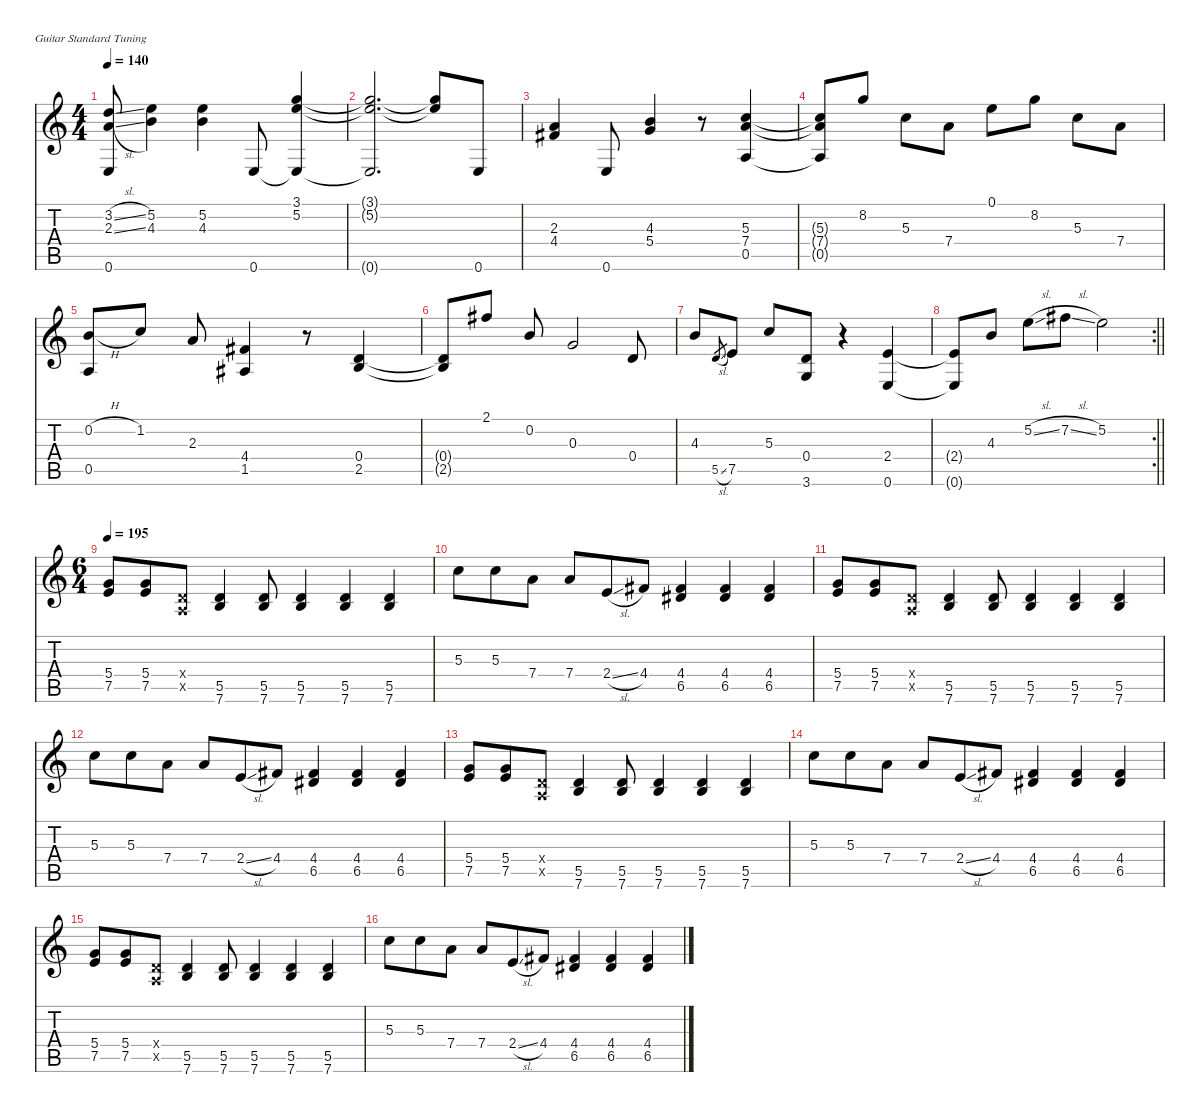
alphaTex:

\defaultSystemsLayout 4
\hideDynamics
\bracketExtendMode nobrackets
\singleTrackTrackNamePolicy hidden
\multiTrackTrackNamePolicy hidden
\firstSystemTrackNameMode fullname
\firstSystemTrackNameOrientation horizontal
\otherSystemsTrackNameOrientation horizontal
\track ("Guitar 1" "dist.guit.") {mute instrument distortionguitar}
\staff {score tabs}
\tuning (E4 B3 G3 D3 A2 E2)
\ts (4 4)
\beaming (8 2 2 2 2)
\tempo 140
\clef g2
\ks c
(3.2{sl} 0.6 2.3{sl}).8{dy f instrument electricguitarjazz beam Up} (5.2 4.3).4{beam Down} (5.2 4.3).4{dy mf beam Down} 0.6.8{beam Up} (3.1 5.2 0.6{t}).4{dy f beam Up} |
(3.1{t} 5.2{t} 0.6{t}).2{d beam Up} (3.1{t} 5.2{t}).8{dy mf beam Up} 0.6.8{dy f beam Up} |
(2.3 4.4{acc #}).4{beam Up} 0.6.8{beam Up} (4.3 5.4).4{beam Up} r.8{beam Up} (5.3 7.4 0.5).4{beam Up} |
(5.3{t} 7.4{t} 0.5{t}).8{beam Up} 8.2.8{beam Up} 5.3.8{beam Down} 7.4.8{beam Down} 0.1.8{beam Down} 8.2.8{beam Down} 5.3.8{beam Down} 7.4.8{beam Down} |
(0.2{h} 0.5).8{beam Up} 1.2.8{beam Up} 2.3.8{beam Up} (4.4{acc #} 1.5{acc #}).4{beam Up} r.8{beam Up} (0.4 2.5).4{beam Up} |
(0.4{t} 2.5{t}).8{beam Up} 2.1{acc #}.8{beam Up} 0.2.8{beam Up} 0.3.2{beam Up} 0.4.8{beam Up} |
4.3.8{beam Up} 5.5{sl}.8{gr beam Up} 7.5.8{beam Up} 5.3.8{beam Up} (0.4 3.6).8{beam Up} r.4{beam Up} (2.4 0.6).4{beam Up} |
\rc 2
\barLineRight lightlight
(2.4{t} 0.6{t}).8{beam Up} 4.3.8{beam Up} 5.2{sl}.8{beam Down} 7.2{sl acc #}.8{beam Down} 5.2.2{beam Down} |
\ts (6 4)
\beaming (8 3 3 3 3)
\tempo 195
(5.4 7.5).8{instrument distortionguitar beam Up} (5.4 7.5).8{beam Up} (0.4{x} 0.5{x}).8{beam Up} (5.5 7.6).4{beam Up} (5.5 7.6).8{beam Up} (5.5 7.6).4{beam Up} (5.5 7.6).4{beam Up} (5.5 7.6).4{beam Up} |
5.3.8{beam Down} 5.3.8{beam Down} 7.4.8{beam Down} 7.4.8{beam Up} 2.4{sl}.8{beam Up} 4.4{acc #}.8{beam Up} (4.4{acc #} 6.5{acc #}).4{beam Up} (4.4{acc #} 6.5{acc #}).4{beam Up} (4.4{acc #} 6.5{acc #}).4{beam Up} |
(5.4 7.5).8{beam Up} (5.4 7.5).8{beam Up} (0.4{x} 0.5{x}).8{beam Up} (5.5 7.6).4{beam Up} (5.5 7.6).8{beam Up} (5.5 7.6).4{beam Up} (5.5 7.6).4{beam Up} (5.5 7.6).4{beam Up} |
5.3.8{beam Down} 5.3.8{beam Down} 7.4.8{beam Down} 7.4.8{beam Up} 2.4{sl}.8{beam Up} 4.4{acc #}.8{beam Up} (4.4{acc #} 6.5{acc #}).4{beam Up} (4.4{acc #} 6.5{acc #}).4{beam Up} (4.4{acc #} 6.5{acc #}).4{beam Up} |
(5.4 7.5).8{beam Up} (5.4 7.5).8{beam Up} (0.4{x} 0.5{x}).8{beam Up} (5.5 7.6).4{beam Up} (5.5 7.6).8{beam Up} (5.5 7.6).4{beam Up} (5.5 7.6).4{beam Up} (5.5 7.6).4{beam Up} |
5.3.8{beam Down} 5.3.8{beam Down} 7.4.8{beam Down} 7.4.8{beam Up} 2.4{sl}.8{beam Up} 4.4{acc #}.8{beam Up} (4.4{acc #} 6.5{acc #}).4{beam Up} (4.4{acc #} 6.5{acc #}).4{beam Up} (4.4{acc #} 6.5{acc #}).4{beam Up} |
(5.4 7.5).8{beam Up} (5.4 7.5).8{beam Up} (0.4{x} 0.5{x}).8{beam Up} (5.5 7.6).4{beam Up} (5.5 7.6).8{beam Up} (5.5 7.6).4{beam Up} (5.5 7.6).4{beam Up} (5.5 7.6).4{beam Up} |
5.3.8{beam Down} 5.3.8{beam Down} 7.4.8{beam Down} 7.4.8{beam Up} 2.4{sl}.8{beam Up} 4.4{acc #}.8{beam Up} (4.4{acc #} 6.5{acc #}).4{beam Up} (4.4{acc #} 6.5{acc #}).4{beam Up} (4.4{acc #} 6.5{acc #}).4{beam Up}
